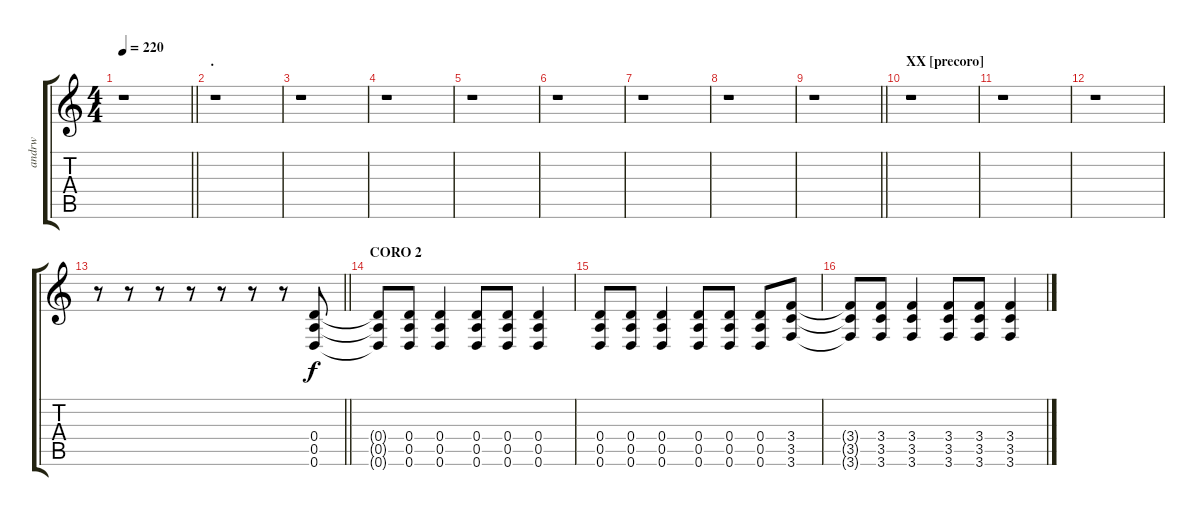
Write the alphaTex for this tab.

\track ("andrw" "andrw") {instrument distortionguitar}
\staff {score tabs}
\tuning (E4 B3 G3 D3 A2 D2) {hide}
\ts (4 4)
\tempo 220
\clef g2
\barLineRight lightlight
\ks c
r.1{dy f} |
\section ("" ".")
r.1 |
r.1 |
r.1 |
r.1 |
r.1 |
r.1 |
r.1 |
\barLineRight lightlight
r.1 |
\section ("" "XX [precoro]")
r.1 |
r.1 |
r.1 |
\barLineRight lightlight
r.8 r.8 r.8 r.8 r.8 r.8 r.8 (0.4 0.5 0.6).8 |
\section ("" "CORO 2")
(0.4{t} 0.5{t} 0.6{t}).8 (0.4 0.5 0.6).8 (0.4 0.5 0.6).4 (0.4 0.5 0.6).8 (0.4 0.5 0.6).8 (0.4 0.5 0.6).4 |
(0.4 0.5 0.6).8 (0.4 0.5 0.6).8 (0.4 0.5 0.6).4 (0.4 0.5 0.6).8 (0.4 0.5 0.6).8 (0.4 0.5 0.6).8 (3.4 3.5 3.6).8 |
(3.4{t} 3.5{t} 3.6{t}).8 (3.4 3.5 3.6).8 (3.4 3.5 3.6).4 (3.4 3.5 3.6).8 (3.4 3.5 3.6).8 (3.4 3.5 3.6).4
